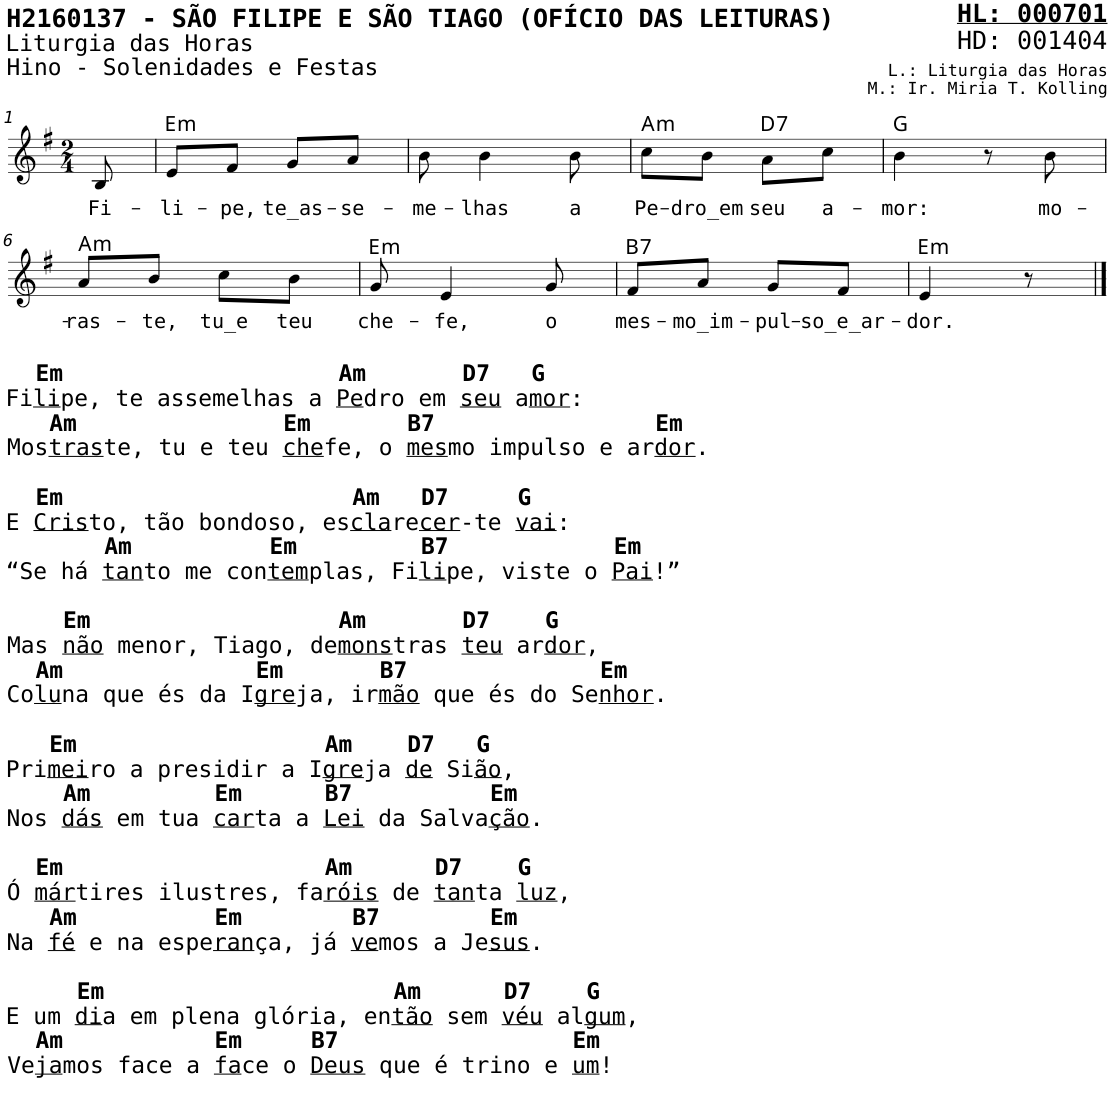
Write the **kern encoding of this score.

**kern	**text	**harte
*part1	*part1	*part1
*staff1	*staff1	*
*I"Voz	*	*
*I'V	*	*
*stria5	*	*
*clefG2	*	*
*k[f#]	*	*
*M2/4	*	*
=1	=1	=1
!	!LO:LY:b	!
8B/	Fi-	.
=2	=2	=2
!	!LO:LY:b	!LO:H:kt=m
8e/L	-li-	E:min
!	!LO:LY:b	!
8f#/J	-pe,	.
!	!LO:LY:b	!
8g/L	te_as-	.
!	!LO:LY:b	!
8a/J	-se-	.
=3	=3	=3
!	!LO:LY:b	!
8b\	-me-	.
!	!LO:LY:b	!
4b\	-lhas	.
!	!LO:LY:b	!
8b\	a	.
=4	=4	=4
!	!LO:LY:b	!LO:H:kt=m
8cc\L	Pe-	A:min
!	!LO:LY:b	!
8b\J	-dro_em	.
!	!LO:LY:b	!LO:H:kt=7
8a\L	seu	D:7
!	!LO:LY:b	!
8cc\J	a-	.
=5	=5	=5
!	!LO:LY:b	!
4b\	-mor:	G:maj
8r	.	.
!	!LO:LY:b	!
8b\	mo-	.
!!LO:LB:g=z
=6	=6	=6
!LO:TX:b:B:t=Em                    Am       D7   G	!	!
!LO:TX:b:t=Fi	!	!
!LO:TX:b:t=li	!	!
!LO:TX:b:t=pe, te assemelhas a	!	!
!LO:TX:b:t=Pe	!	!
!LO:TX:b:t=dro em	!	!
!LO:TX:b:t=seu	!	!
!LO:TX:b:t=a	!	!
!LO:TX:b:t=mor	!	!
!LO:TX:b:t=&colon;	!	!
!LO:TX:b:B:t=Am               Em       B7                Em	!	!
!LO:TX:b:t=Mos	!	!
!LO:TX:b:t=tras	!	!
!LO:TX:b:t=te, tu e teu	!	!
!LO:TX:b:t=che	!	!
!LO:TX:b:t=fe, o	!	!
!LO:TX:b:t=mes	!	!
!LO:TX:b:t=mo impulso e ar	!	!
!LO:TX:b:t=dor	!	!
!LO:TX:b:t=.	!	!
!LO:TX:b:B:t=Em                     Am   D7     G	!	!
!LO:TX:b:t=E	!	!
!LO:TX:b:t=Cris	!	!
!LO:TX:b:t=to, tão bondoso, es	!	!
!LO:TX:b:t=cla	!	!
!LO:TX:b:t=re	!	!
!LO:TX:b:t=cer	!	!
!LO:TX:b:t=-te	!	!
!LO:TX:b:t=vai	!	!
!LO:TX:b:t=&colon;	!	!
!LO:TX:b:B:t=Am          Em         B7            Em	!	!
!LO:TX:b:t=“Se há	!	!
!LO:TX:b:t=tan	!	!
!LO:TX:b:t=to me con	!	!
!LO:TX:b:t=tem	!	!
!LO:TX:b:t=plas, Fi	!	!
!LO:TX:b:t=li	!	!
!LO:TX:b:t=pe, viste o	!	!
!LO:TX:b:t=Pai	!	!
!LO:TX:b:t=!”	!	!
!LO:TX:b:B:t=Em                  Am       D7    G	!	!
!LO:TX:b:t=Mas	!	!
!LO:TX:b:t=não	!	!
!LO:TX:b:t=menor, Tiago, de	!	!
!LO:TX:b:t=mons	!	!
!LO:TX:b:t=tras	!	!
!LO:TX:b:t=teu	!	!
!LO:TX:b:t=ar	!	!
!LO:TX:b:t=dor	!	!
!LO:TX:b:t=,	!	!
!LO:TX:b:B:t=Am              Em       B7              Em	!	!
!LO:TX:b:t=Co	!	!
!LO:TX:b:t=lu	!	!
!LO:TX:b:t=na que és da I	!	!
!LO:TX:b:t=gre	!	!
!LO:TX:b:t=ja, ir	!	!
!LO:TX:b:t=mão	!	!
!LO:TX:b:t=que és do Se	!	!
!LO:TX:b:t=nhor	!	!
!LO:TX:b:t=.	!	!
!LO:TX:b:B:t=Em                  Am    D7   G	!	!
!LO:TX:b:t=Pri	!	!
!LO:TX:b:t=mei	!	!
!LO:TX:b:t=ro a presidir a I	!	!
!LO:TX:b:t=gre	!	!
!LO:TX:b:t=ja	!	!
!LO:TX:b:t=de	!	!
!LO:TX:b:t=Si	!	!
!LO:TX:b:t=ão	!	!
!LO:TX:b:t=,	!	!
!LO:TX:b:B:t=Am         Em      B7          Em	!	!
!LO:TX:b:t=Nos	!	!
!LO:TX:b:t=dás	!	!
!LO:TX:b:t=em tua	!	!
!LO:TX:b:t=car	!	!
!LO:TX:b:t=ta a	!	!
!LO:TX:b:t=Lei	!	!
!LO:TX:b:t=da Salva	!	!
!LO:TX:b:t=ção	!	!
!LO:TX:b:t=.	!	!
!LO:TX:b:B:t=Em                   Am      D7    G	!	!
!LO:TX:b:t=Ó	!	!
!LO:TX:b:t=már	!	!
!LO:TX:b:t=tires ilustres, fa	!	!
!LO:TX:b:t=róis	!	!
!LO:TX:b:t=de	!	!
!LO:TX:b:t=tan	!	!
!LO:TX:b:t=ta	!	!
!LO:TX:b:t=luz	!	!
!LO:TX:b:t=,	!	!
!LO:TX:b:B:t=Am          Em        B7        Em	!	!
!LO:TX:b:t=Na	!	!
!LO:TX:b:t=fé	!	!
!LO:TX:b:t=e na espe	!	!
!LO:TX:b:t=ran	!	!
!LO:TX:b:t=ça, já	!	!
!LO:TX:b:t=ve	!	!
!LO:TX:b:t=mos a Je	!	!
!LO:TX:b:t=sus	!	!
!LO:TX:b:t=.	!	!
!LO:TX:b:B:t=Em                     Am      D7    G	!	!
!LO:TX:b:t=E um	!	!
!LO:TX:b:t=di	!	!
!LO:TX:b:t=a em plena glória, en	!	!
!LO:TX:b:t=tão	!	!
!LO:TX:b:t=sem	!	!
!LO:TX:b:t=véu	!	!
!LO:TX:b:t=al	!	!
!LO:TX:b:t=gum	!	!
!LO:TX:b:t=,	!	!
!LO:TX:b:B:t=Am           Em     B7                 Em	!	!
!LO:TX:b:t=Ve	!	!
!LO:TX:b:t=ja	!	!
!LO:TX:b:t=mos face a	!	!
!LO:TX:b:t=fa	!	!
!LO:TX:b:t=ce o	!	!
!LO:TX:b:t=Deus	!	!
!LO:TX:b:t=que é trino e	!	!
!LO:TX:b:t=um	!	!
!LO:TX:b:t=!	!	!
!	!LO:LY:b	!LO:H:kt=m
8a/L	-ras-	A:min
!	!LO:LY:b	!
8b/J	-te,	.
!	!LO:LY:b	!
8cc\L	tu_e	.
!	!LO:LY:b	!
8b\J	teu	.
=7	=7	=7
!	!LO:LY:b	!LO:H:kt=m
8g/	che-	E:min
!	!LO:LY:b	!
4e/	-fe,	.
!	!LO:LY:b	!
8g/	o	.
=8	=8	=8
!	!LO:LY:b	!LO:H:kt=7
8f#/L	mes-	B:7
!	!LO:LY:b	!
8a/J	-mo_im-	.
!	!LO:LY:b	!
8g/L	-pul-	.
!	!LO:LY:b	!
8f#/J	-so_e_ar-	.
=9	=9	=9
!	!LO:LY:b	!LO:H:kt=m
4e/	-dor.	E:min
8r	.	.
==	==	==
*-	*-	*-
